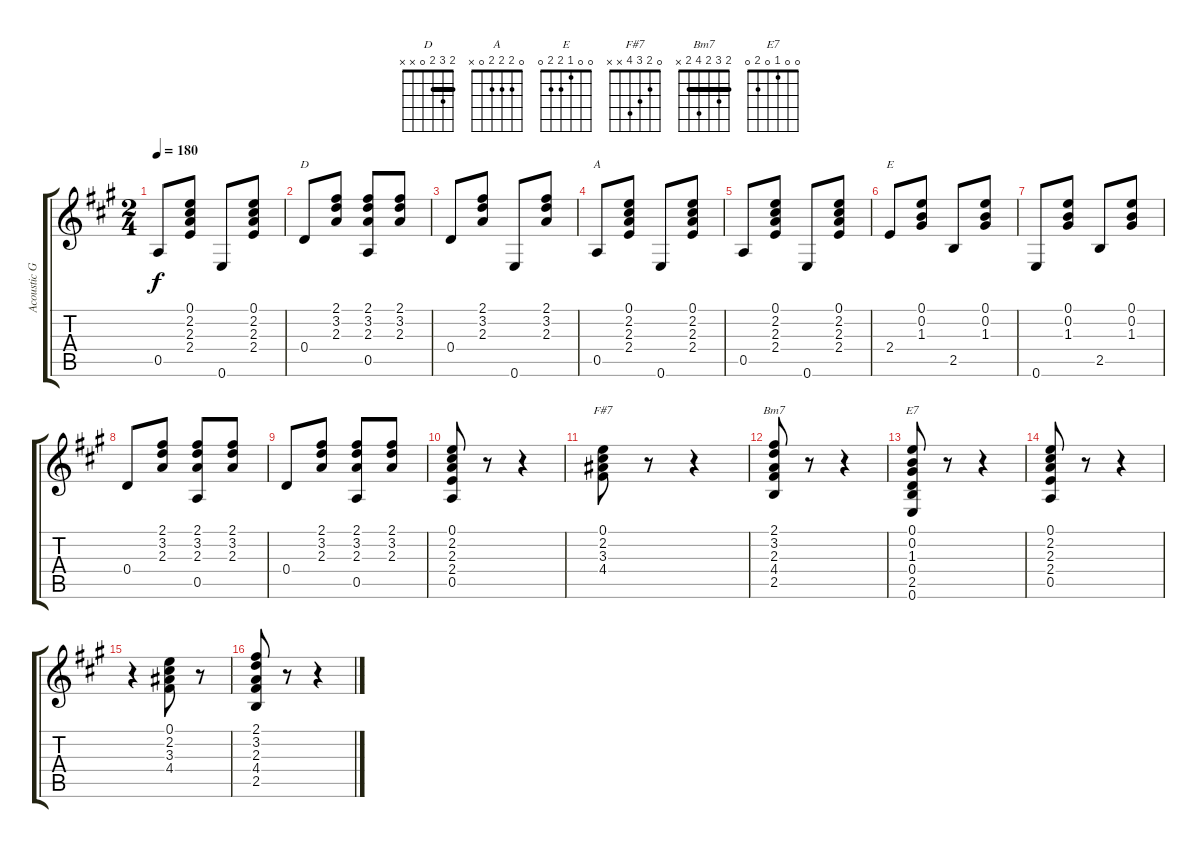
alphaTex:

\track ("Acoustic Guitar" "Acoustic G") {instrument acousticguitarsteel}
\staff {score tabs}
\tuning (E4 B3 G3 D3 A2 E2) {hide}
\chord ("D" 2 3 2 0 x x) {barre 2}
\chord ("A" 0 2 2 2 0 x)
\chord ("E" 0 0 1 2 2 0)
\chord ("F#7" 0 2 3 4 x x)
\chord ("Bm7" 2 3 2 4 2 x) {barre 2}
\chord ("E7" 0 0 1 0 2 0)
\ts (2 4)
\tempo 180
\clef g2
\ks a
0.5.8{dy f} (0.1 2.2 2.3 2.4).8 0.6.8 (0.1 2.2 2.3 2.4).8 |
0.4.8{ch "D"} (2.1 3.2 2.3).8 (2.1 3.2 2.3 0.5).8 (2.1 3.2 2.3).8 |
0.4.8 (2.1 3.2 2.3).8 0.6.8 (2.1 3.2 2.3).8 |
0.5.8{ch "A"} (0.1 2.2 2.3 2.4).8 0.6.8 (0.1 2.2 2.3 2.4).8 |
0.5.8 (0.1 2.2 2.3 2.4).8 0.6.8 (0.1 2.2 2.3 2.4).8 |
2.4.8{ch "E"} (0.1 0.2 1.3).8 2.5.8 (0.1 0.2 1.3).8 |
0.6.8 (0.1 0.2 1.3).8 2.5.8 (0.1 0.2 1.3).8 |
0.4.8 (2.1 3.2 2.3).8 (2.1 3.2 2.3 0.5).8 (2.1 3.2 2.3).8 |
0.4.8 (2.1 3.2 2.3).8 (2.1 3.2 2.3 0.5).8 (2.1 3.2 2.3).8 |
(0.1 2.2 2.3 2.4 0.5).8 r.8 r.4 |
(0.1 2.2 3.3 4.4).8{ch "F#7"} r.8 r.4 |
(2.1 3.2 2.3 4.4 2.5).8{ch "Bm7"} r.8 r.4 |
(0.1 0.2 1.3 0.4 2.5 0.6).8{ch "E7"} r.8 r.4 |
(0.1 2.2 2.3 2.4 0.5).8 r.8 r.4 |
r.4 (0.1 2.2 3.3 4.4).8 r.8 |
(2.1 3.2 2.3 4.4 2.5).8 r.8 r.4
